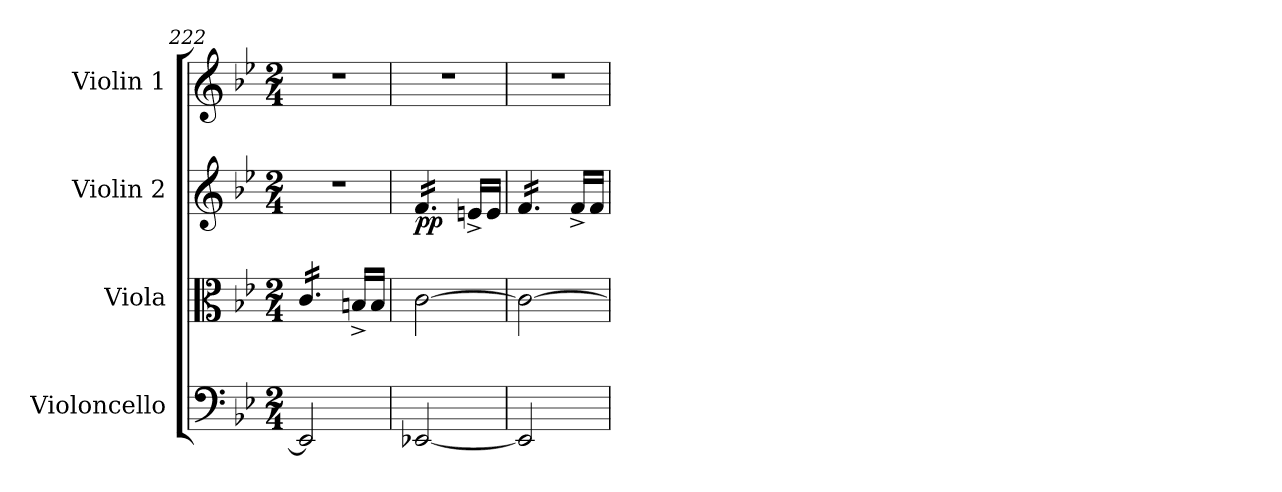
**kern	**kern	**kern	**dynam	**kern
*part4	*part3	*part2	*part2	*part1
*staff4	*staff3	*staff2	*staff2	*staff1
*I"Violoncello	*I"Viola	*I"Violin 2	*	*I"Violin 1
*I'Vc	*I'Vla	*I'Vln	*	*I'Vln
*clefF4	*clefC3	*clefG2	*	*clefG2
*k[b-e-]	*k[b-e-]	*k[b-e-]	*	*k[b-e-]
*M2/4	*M2/4	*M2/4	*	*M2/4
=222	=222	=222	=222	=222
*	*tremolo	*	*	*
2EE/]	16c/LL	2r	.	2r
.	16c/	.	.	.
.	16c/	.	.	.
.	16c/	.	.	.
.	16c/	.	.	.
.	16c/JJ	.	.	.
*	*Xtremolo	*	*	*
.	16Bn^/LL	.	.	.
.	16B/JJ	.	.	.
=223	=223	=223	=223	=223
!	!	!	!LO:DY:b	!
*	*	*tremolo	*	*
[2EE-X/	[2c\	16f/LL	pp	2r
.	.	16f/	.	.
.	.	16f/	.	.
.	.	16f/	.	.
.	.	16f/	.	.
.	.	16f/JJ	.	.
*	*	*Xtremolo	*	*
.	.	16en^/LL	.	.
.	.	16e/JJ	.	.
=224	=224	=224	=224	=224
*	*	*tremolo	*	*
2EE-/]	2c\_	16f/LL	.	2r
.	.	16f/	.	.
.	.	16f/	.	.
.	.	16f/	.	.
.	.	16f/	.	.
.	.	16f/JJ	.	.
*	*	*Xtremolo	*	*
.	.	16f^/LL	.	.
.	.	16f/JJ	.	.
=	=	=	=	=
*-	*-	*-	*-	*-
